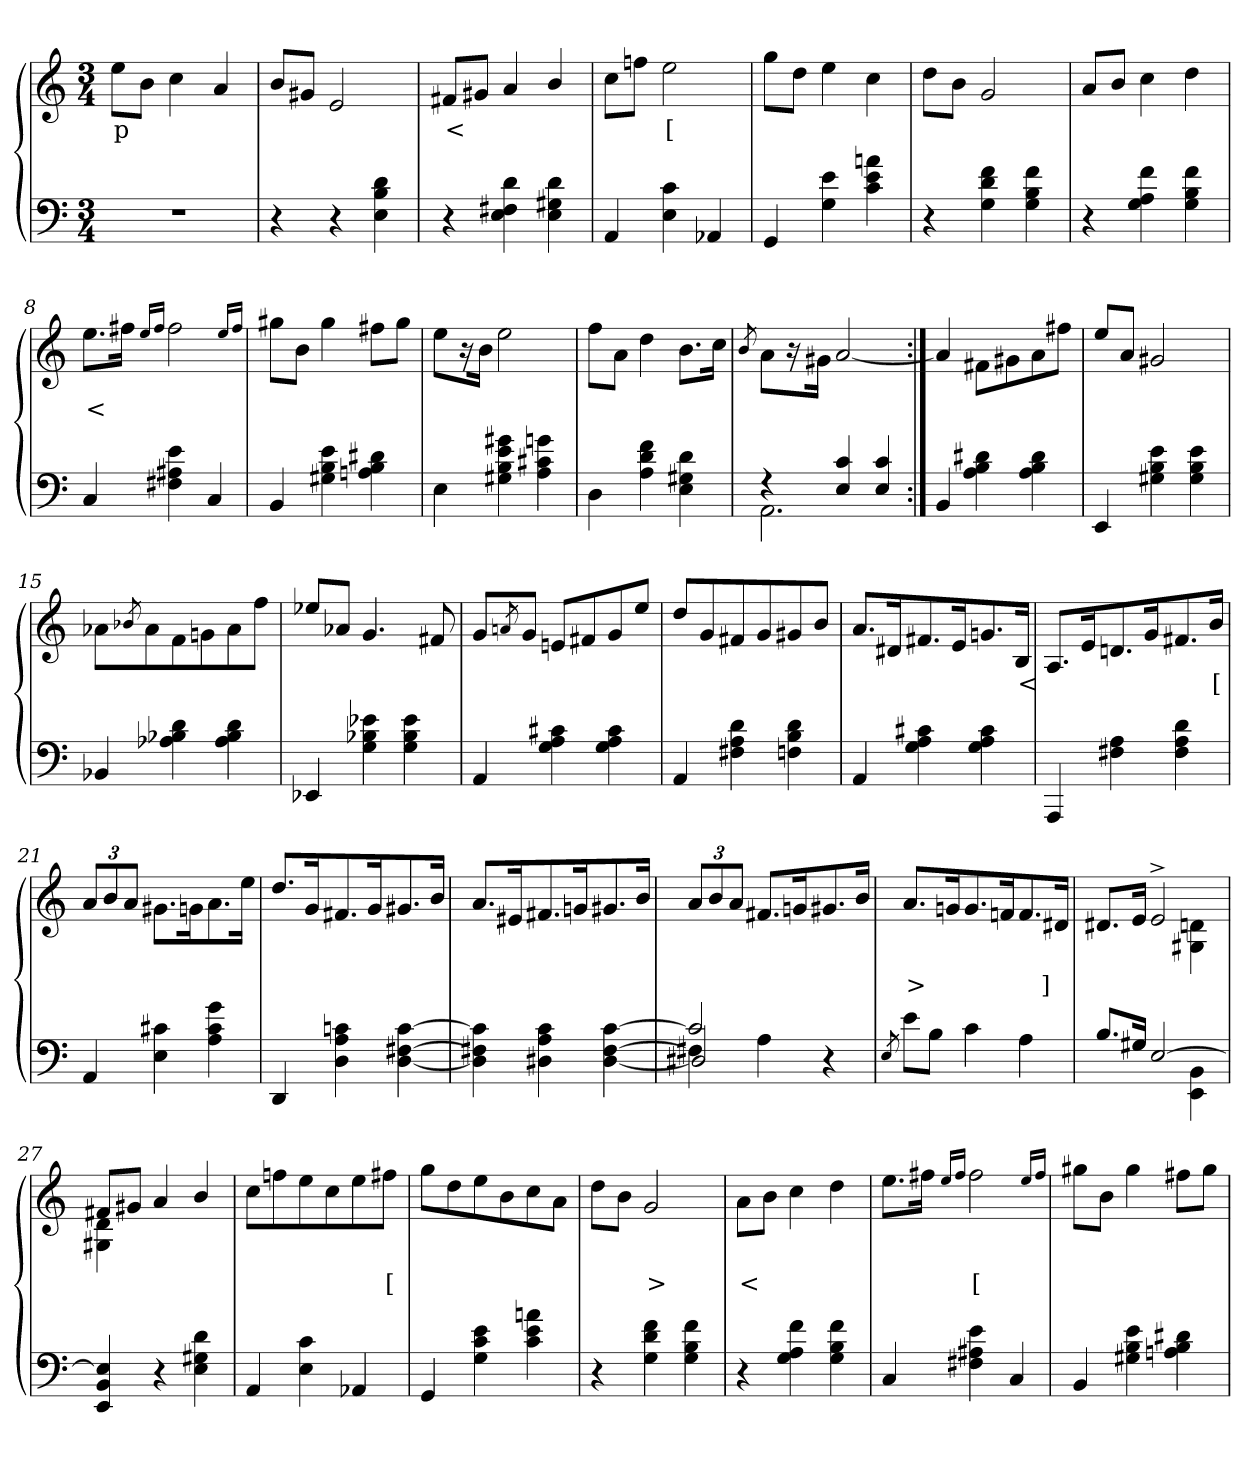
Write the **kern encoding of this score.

**kern	**kern	**text
*part2	*part1	*part1
*staff2	*staff1	*staff1
*clefF4	*clefG2	*
*k[]	*k[]	*
*M3/4	*M3/4	*
=1	=1	=1
2.r	8eeL	p
.	8bJ	.
.	4cc	.
.	4a	.
=2	=2	=2
4r	8bL	.
.	8g#XJ	.
4r	2e	.
4d 4B 4E	.	.
=3	=3	=3
4r	8f#XL	<
.	8g#XJ	.
4d 4F#X 4E	4a	.
4d 4G#X 4E	4b/	.
=4	=4	=4
4AA	8ccL	.
.	8ffnJ	.
4c 4E	2ee	[
4AA-X	.	.
=5	=5	=5
4GG	8ggL	.
.	8ddJ	.
4e 4G	4ee	.
4an 4e 4c	4cc	.
=6	=6	=6
4r	8ddL	.
.	8bJ	.
4f 4d 4G	2g	.
4f 4B 4G	.	.
=7	=7	=7
4r	8aL	.
.	8bJ	.
4f 4A 4G	4cc	.
4f 4B 4G	4dd	.
=8	=8	=8
4C	8.eeL	<
.	16ff#XJk	.
.	16qqee/LL	.
.	16qqff#/JJ	.
4e 4A#X 4F#X	2ff#	.
4C	.	.
.	16qqee/LL	.
.	16qqff#/JJ	.
=9	=9	=9
4BB	8gg#XL	.
.	8bJ	.
4e 4B 4G#X	4gg#	.
4d#X 4B 4An	8ff#XL	.
.	8gg#J	.
=10	=10	=10
4E	8eeL	.
.	16r	.
.	16bJk	.
4g#X 4e 4B 4G#X	2ee	.
4gn 4c#X 4A	.	.
=11	=11	=11
4D	8ffL	.
.	8aJ	.
4f 4d 4A	4dd	.
4d 4G#X 4E	8.bL	.
.	16ccJk	.
=12	=12	=12
.	8qb/	.
*^	*	*
4r	2.AA	8a\L	.
.	.	16r	.
.	.	16g#XJk	.
4c 4E	.	[2a	.
4c 4E	.	.	.
*v	*v	*	*
=13:|!	=13:|!	=13:|!
4BB	4a]	.
4d#X 4B 4A	8f#XL	.
.	8g#X	.
4d# 4B 4A	8a	.
.	8ff#J	.
=14	=14	=14
4EE	8ee/L	.
.	8aJ	.
4e 4B 4G#X	2g#X	.
4e 4B 4G#	.	.
=15	=15	=15
4BB-X	8a-XL	.
.	8qb-X/	.
.	8a-	.
4d 4B- 4A-X	8f	.
.	8gn	.
4d 4B- 4A-	8a-	.
.	8ffJ	.
=16	=16	=16
4EE-X	8ee-X/L	.
.	8a-XJ	.
4e- 4B-X 4G	4.g	.
4e- 4B- 4G	.	.
.	8f#X	.
=17	=17	=17
4AA	8gL	.
.	8qan/	.
.	8gJ	.
4c#X 4A 4G	8enL	.
.	8f#X	.
4c# 4A 4G	8g	.
.	8eeJ	.
=18	=18	=18
4AA	8ddL	.
.	8g	.
4d 4A 4F#X	8f#X	.
.	8g	.
4d 4B 4Fn	8g#X	.
.	8bJ	.
=19	=19	=19
4AA	8.aL	.
.	16d#X	.
4c#X 4A 4G	8.f#X	.
.	16e	.
4c# 4A 4G	8.gn	.
.	16BJk	<
=20	=20	=20
4AAA	8.AL	.
.	16e	.
4A 4F#X	8.dn	.
.	16g	.
4d 4A 4F#	8.f#X	.
.	16bJk	[
=21	=21	=21
4AA	12aL	.
.	12b	.
.	12aJ	.
4c#X 4E	8.g#XL	.
.	16gn	.
4g 4c# 4A	8.a	.
.	16eeJk	.
=22	=22	=22
4DD	8.ddL	.
.	16g	.
4cn 4A 4D	8.f#X	.
.	16g	.
[4c [4F#X [4D	8.g#X	.
.	16bJk	.
=23	=23	=23
4c] 4F#X] 4D]	8.aL	.
.	16e#X	.
4c 4A 4D#X	8.f#X	.
.	16gn	.
[4c [4F# [4D#	8.g#X	.
.	16bJk	.
=24	=24	=24
*^	*	*
*	*^	*	*
2c]	4F#X]	2D#X]	12aL	.
.	.	.	12b	.
.	.	.	12aJ	.
.	4A	.	8.f#XL	.
.	.	.	16gn	.
4r	4ryy	4ryy	8.g#X	.
.	.	.	16bJk	.
*v	*v	*v	*	*
=25	=25	=25
8qE/	.	.
8eL	8.aL	>
8BJ	.	.
.	16gn	.
4c	8.g	.
.	16fn	.
4A	8.f	.
.	16d#XJk	]
=26	=26	=26
*^	*^	*
8.B/L	2ryy	8.d#XL	2ryy	.
16G#XJk	.	16eJk	.	.
[2E	.	2e^>	.	.
.	4BB 4EE	.	4dn 4G#X	.
*v	*v	*	*	*
=27	=27	=27	=27
4E] 4BB 4EE	8f#XL	4d 4G#	.
.	8g#XJ	.	.
4r	4a	2ryy	.
4d 4G#X 4E	4b/	.	.
*	*v	*v	*
=28	=28	=28
4AA	8ccL	.
.	8ffn	.
4c 4E	8ee	.
.	8cc	.
4AA-X	8ee	.
.	8ff#XJ	[
=29	=29	=29
4GG	8ggL	.
.	8dd	.
4e 4c 4G	8ee	.
.	8b	.
4an 4e 4c	8cc	.
.	8aJ	.
=30	=30	=30
4r	8ddL	.
.	8bJ	.
4f 4d 4G	2g	>
4f 4B 4G	.	.
=31	=31	=31
4r	8a\L	<
.	8bJ	.
4f 4A 4G	4cc	.
4f 4B 4G	4dd	.
=32	=32	=32
4C	8.eeL	.
.	16ff#XJk	.
.	16qqee/LL	.
.	16qqff#/JJ	.
4e 4A#X 4F#X	2ff#	[
4C	.	.
.	16qqee/LL	.
.	16qqff#/JJ	.
=33	=33	=33
4BB	8gg#XL	.
.	8bJ	.
4e 4B 4G#X	4gg#	.
4d#X 4B 4An	8ff#XL	.
.	8gg#J	.
=	=	=
*-	*-	*-
